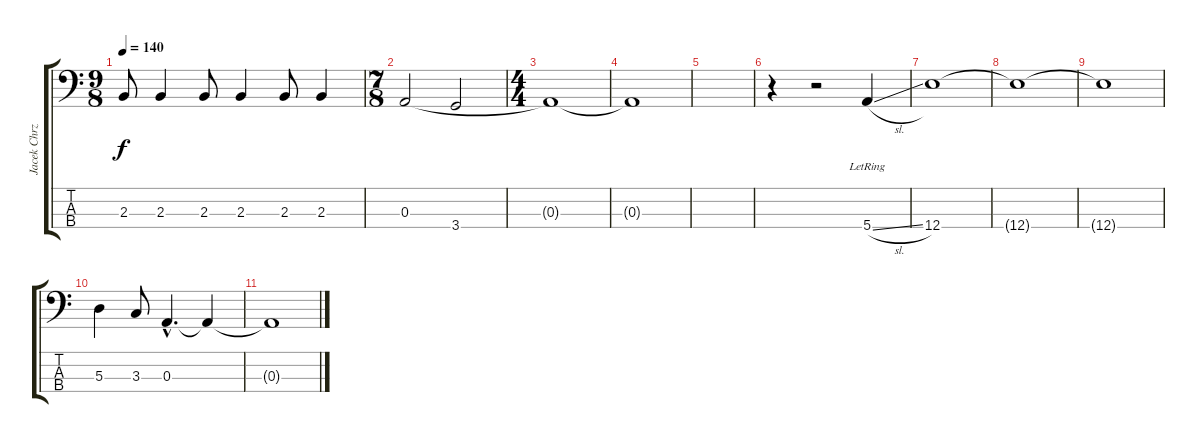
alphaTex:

\track ("Jacek Chrzanowski (Bas)" "Jacek Chrz") {instrument electricbassfinger}
\staff {score tabs}
\tuning (G2 D2 A1 E1) {hide}
\ts (9 8)
\tempo 140
\clef f4
\ks c
2.3.8{dy f} 2.3.4 2.3.8 2.3.4 2.3.8 2.3.4 |
\ts (7 8)
0.3.2 3.4.2 |
\ts (4 4)
0.3{t}.1 |
0.3{t}.1 |
|
r.4 r.2 5.4{sl lr}.4 |
12.4.1 |
12.4{t}.1 |
12.4{t}.1 |
5.3.4 3.3.8 0.3{hac}.4{d} 0.3{t}.4 |
0.3{t}.1
